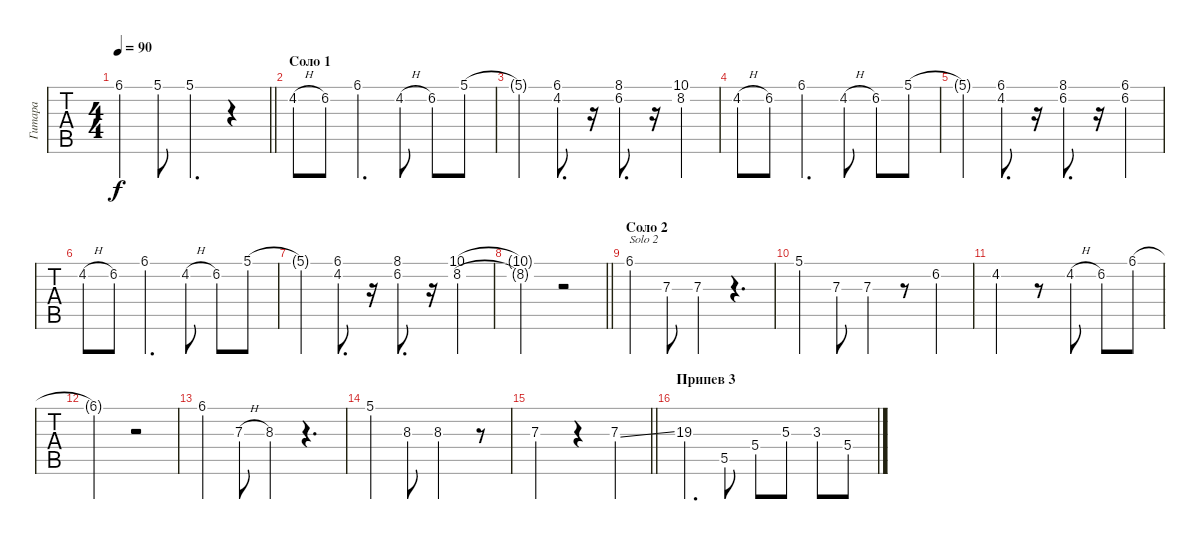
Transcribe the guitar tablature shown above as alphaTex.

\track ("Гитара" "Гитара") {instrument distortionguitar}
\staff {tabs}
\tuning (E4 B3 G3 D3 A2 E2) {hide}
\ts (4 4)
\tempo 90
\clef g2
\barLineRight lightlight
\ks c
6.1.4{dy f} 5.1.8 5.1.4{d} r.4 |
\section ("" "Соло 1")
4.2{h}.8 6.2.8 6.1.4{d} 4.2{h}.8 6.2.8 5.1.8 |
5.1{t}.4 (6.1 4.2).8{d} r.16 (8.1 6.2).8{d} r.16 (10.1 8.2).4 |
4.2{h}.8 6.2.8 6.1.4{d} 4.2{h}.8 6.2.8 5.1.8 |
5.1{t}.4 (6.1 4.2).8{d} r.16 (8.1 6.2).8{d} r.16 (6.1 6.2).4 |
4.2{h}.8 6.2.8 6.1.4{d} 4.2{h}.8 6.2.8 5.1.8 |
5.1{t}.4 (6.1 4.2).8{d} r.16 (8.1 6.2).8{d} r.16 (10.1 8.2).4 |
\barLineRight lightlight
(10.1{t} 8.2{t}).2 r.2 |
\section ("" "Соло 2")
6.1.4{txt "Solo 2"} 7.3.8 7.3.4 r.4{d} |
5.1.4 7.3.8 7.3.4 r.8 6.2.4 |
4.2.2 r.8 4.2{h}.8 6.2.8 6.1.8 |
6.1{t}.2 r.2 |
6.1.4 7.3{h}.8 8.3.4 r.4{d} |
5.1.4 8.3.8 8.3.2 r.8 |
\barLineRight lightlight
7.3.2 r.4 7.3{ss}.4 |
\section ("" "Припев 3")
19.3.4{d} 5.5.8{volume 16} 5.4.8 5.3.8 3.3.8 5.4.8
